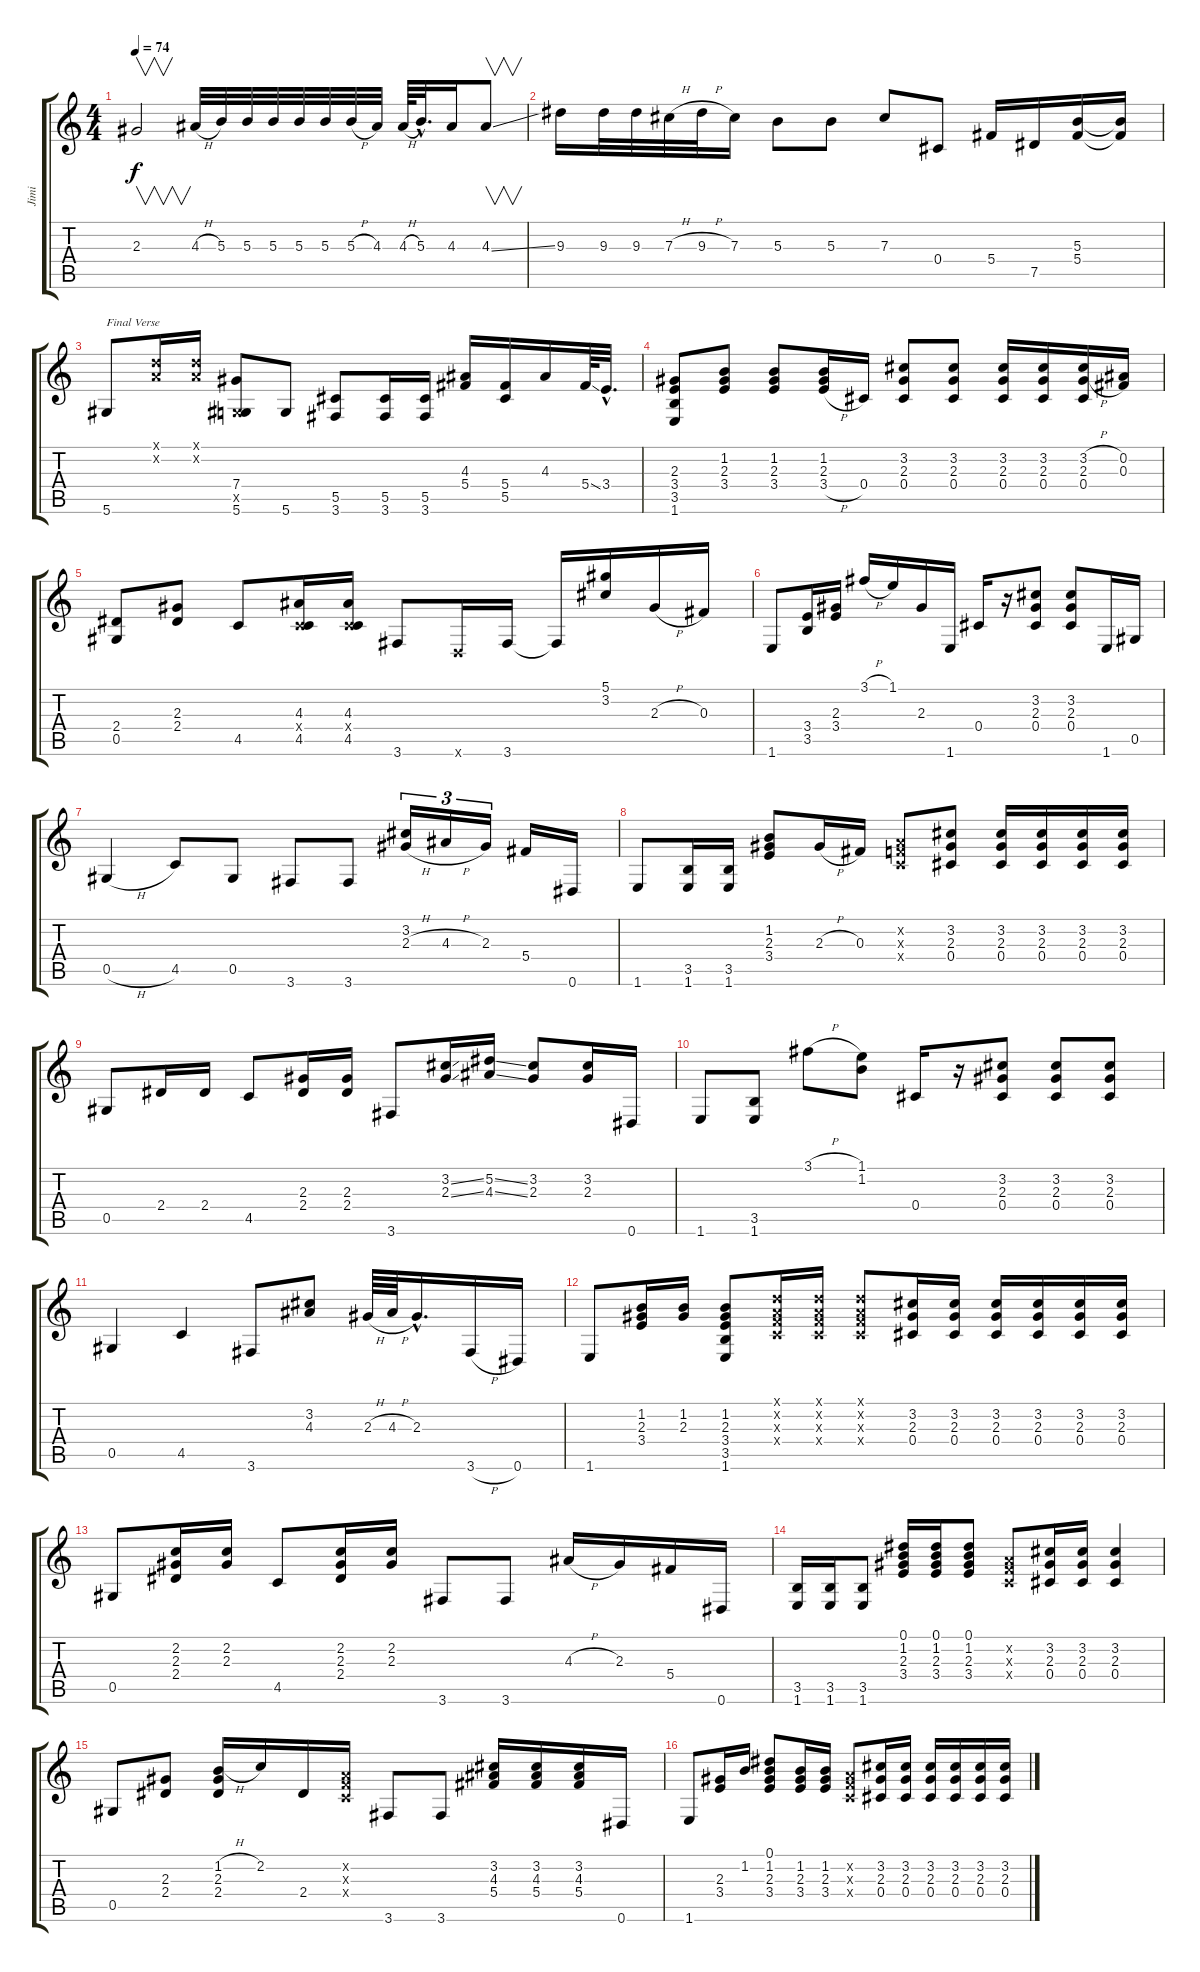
\track ("Jimi " "Jimi ") {instrument electricguitarclean}
\staff {score tabs}
\tuning (Eb4 Bb3 Gb3 Db3 Ab2 Eb2) {hide}
\ts (4 4)
\tempo 74
\clef g2
\ks c
2.3.2{v dy f} 4.3{h}.32 5.3.32 5.3.32 5.3.32 5.3.32 5.3.32 5.3{h}.32 4.3.32 4.3{h}.64 5.3{hac}.32{d} 4.3.16 4.3{ss}.8{v} |
9.3.16 9.3.32 9.3.32 7.3{h}.32 9.3{h}.32 7.3.16 5.3.8 5.3.8 7.3.8 0.4.8 5.4.16 7.5.16 (5.3 5.4).16 (5.3{t} 5.4{t}).16 |
5.6.8{txt "Final Verse"} (-1.1{x} -1.2{x}).16 (-1.1{x} -1.2{x}).16 (7.4 -1.5{x} 5.6).8 5.6.8 (5.5 3.6).8 (5.5 3.6).16 (5.5 3.6).16 (4.3 5.4).16 (5.4 5.5).16 4.3.16 5.4{ss}.64 3.4{hac}.32{d} |
(2.3 3.4 3.5 1.6).8 (1.2 2.3 3.4).8 (1.2 2.3 3.4).8 (1.2 2.3 3.4{h}).16 0.4.16 (3.2 2.3 0.4).8 (3.2 2.3 0.4).8 (3.2 2.3 0.4).16 (3.2 2.3 0.4).16 (3.2{h} 2.3{h} 0.4).16 (0.2 0.3).16 |
(2.4 0.5).8 (2.3 2.4).8 4.5.8 (4.3 -1.4{x} 4.5).16 (4.3 -1.4{x} 4.5).16 3.6.8 -1.6{x}.16 3.6.16 3.6{t}.16 (5.1 3.2).16 2.3{h}.16 0.3.16 |
1.6.8 (3.4 3.5).16 (2.3 3.4).16 3.1{h}.16 1.1.16 2.3.16 1.6.16 0.4.16 r.16 (3.2 2.3 0.4).8 (3.2 2.3 0.4).8 1.6.16 0.5.16 |
0.5{h}.4 4.5.8 0.5.8 3.6.8 3.6.8 (3.2 2.3{h}).16{tu (3 2)} 4.3{h}.16{tu (3 2)} 2.3.16{tu (3 2)} 5.4.16 0.6.16 |
1.6.8 (3.5 1.6).16 (3.5 1.6).16 (1.2 2.3 3.4).8 2.3{h}.16 0.3.16 (-1.2{x} -1.3{x} -1.4{x}).8 (3.2 2.3 0.4).8 (3.2 2.3 0.4).16 (3.2 2.3 0.4).16 (3.2 2.3 0.4).16 (3.2 2.3 0.4).16 |
0.5.8 2.4.16 2.4.16 4.5.8 (2.3 2.4).16 (2.3 2.4).16 3.6.8 (3.2{ss} 2.3{ss}).16 (5.2{ss} 4.3{ss}).16 (3.2 2.3).8 (3.2 2.3).16 0.6.16 |
1.6.8 (3.5 1.6).8 3.1{h}.8 (1.1 1.2).8 0.4.16 r.16 (3.2 2.3 0.4).8 (3.2 2.3 0.4).8 (3.2 2.3 0.4).8 |
0.5.4 4.5.4 3.6.8 (3.2 4.3).8 2.3{h}.64 4.3{h}.64 2.3{hac}.16{d} 3.6{h}.16 0.6.16 |
1.6.8 (1.2 2.3 3.4).16 (1.2 2.3).16 (1.2 2.3 3.4 3.5 1.6).8 (-1.1{x} -1.2{x} -1.3{x} -1.4{x}).16 (-1.1{x} -1.2{x} -1.3{x} -1.4{x}).16 (-1.1{x} -1.2{x} -1.3{x} -1.4{x}).8 (3.2 2.3 0.4).16 (3.2 2.3 0.4).16 (3.2 2.3 0.4).16 (3.2 2.3 0.4).16 (3.2 2.3 0.4).16 (3.2 2.3 0.4).16 |
0.5.8 (2.2 2.3 2.4).16 (2.2 2.3).16 4.5.8 (2.2 2.3 2.4).16 (2.2 2.3).16 3.6.8 3.6.8 4.3{h}.16 2.3.16 5.4.16 0.6.16 |
(3.5 1.6).16 (3.5 1.6).16 (3.5 1.6).8 (0.1 1.2 2.3 3.4).16 (0.1 1.2 2.3 3.4).16 (0.1 1.2 2.3 3.4).8 (-1.2{x} -1.3{x} -1.4{x}).8 (3.2 2.3 0.4).16 (3.2 2.3 0.4).16 (3.2 2.3 0.4).4 |
0.5.8 (2.3 2.4).8 (1.2{h} 2.3 2.4).16 2.2.16 2.4.16 (-1.2{x} -1.3{x} -1.4{x}).16 3.6.8 3.6.8 (3.2 4.3 5.4).16 (3.2 4.3 5.4).16 (3.2 4.3 5.4).16 0.6.16 |
1.6.8 (2.3 3.4).16 1.2.16 (0.1 1.2 2.3 3.4).8 (1.2 2.3 3.4).16 (1.2 2.3 3.4).16 (-1.2{x} -1.3{x} -1.4{x}).8 (3.2 2.3 0.4).16 (3.2 2.3 0.4).16 (3.2 2.3 0.4).16 (3.2 2.3 0.4).16 (3.2 2.3 0.4).16 (3.2 2.3 0.4).16
